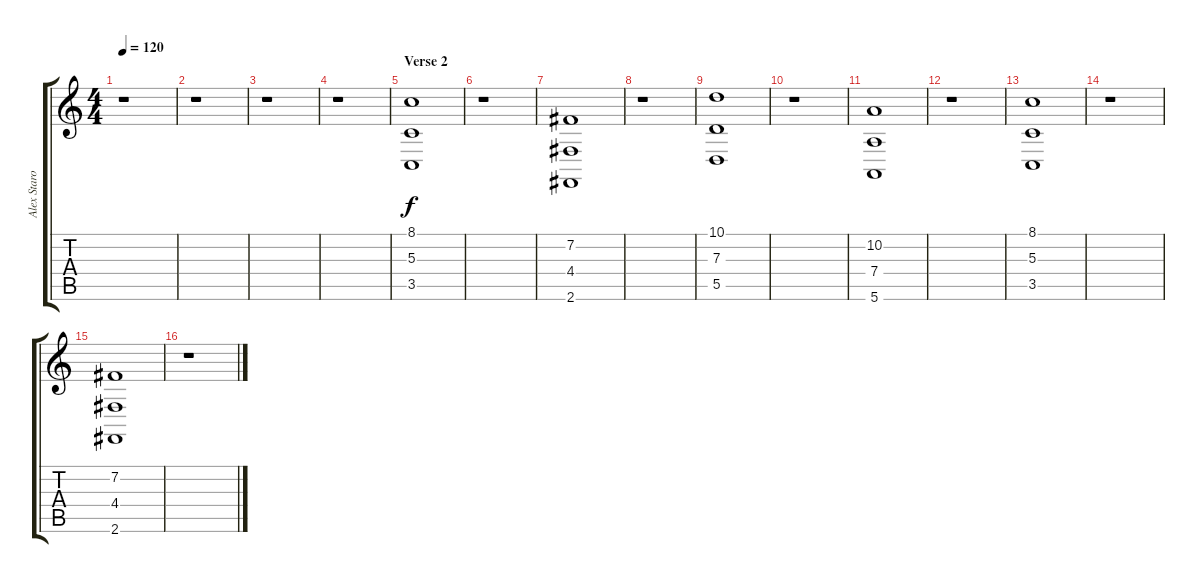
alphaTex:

\track ("Alex Staropoli - Orchesta Hit" "Alex Staro") {instrument orchestrahit}
\staff {score tabs}
\tuning (E4 B3 G3 D3 A2 E2) {hide}
\ts (4 4)
\tempo 120
\clef g2
\ks c
r.1{dy f} |
r.1 |
r.1 |
r.1 |
\section ("" "Verse 2")
(8.1 5.3 3.5).1{volume 16 instrument tubularbells} |
r.1 |
(7.2 4.4 2.6).1 |
r.1 |
(10.1 7.3 5.5).1 |
r.1 |
(10.2 7.4 5.6).1 |
r.1 |
(8.1 5.3 3.5).1{volume 16 instrument tubularbells} |
r.1 |
(7.2 4.4 2.6).1 |
r.1
